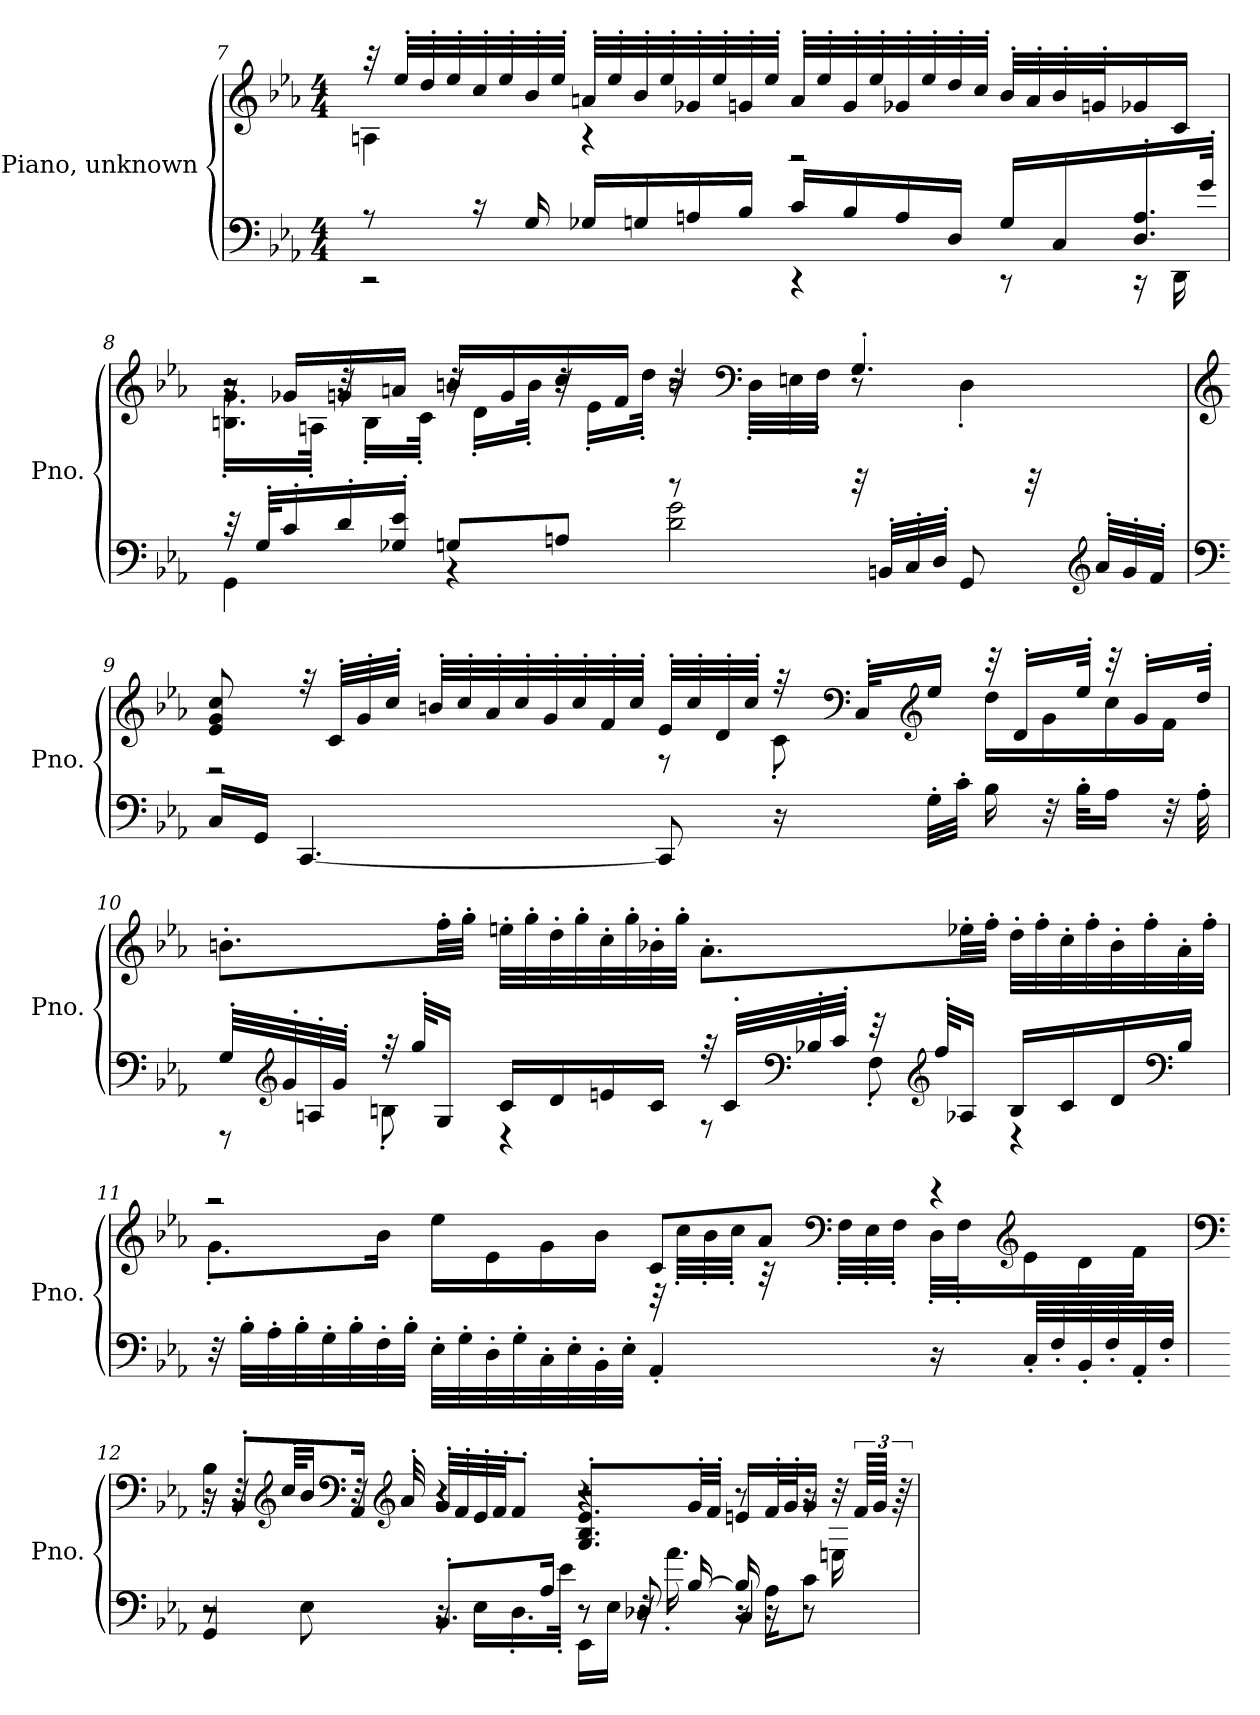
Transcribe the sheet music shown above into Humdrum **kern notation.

**kern	**kern
*part1	*part1
*staff2	*staff1
*I"Piano, unknown	*
*I'Pno.	*
!!LO:PB:g=z
*clefF4	*clefG2
*k[b-e-a-]	*k[b-e-a-]
*M4/4	*M4/4
=7	=7
*^	*^
8r	2r	32r	4An\
.	.	32ee-'/LLL	.
.	.	32dd'/	.
.	.	32ee-'/	.
16r	.	32cc'/	.
.	.	32ee-'/	.
16G/	.	32b-'/	.
.	.	32ee-'/JJJ	.
16G-X/LL	.	32an'/LLL	4r
.	.	32ee-'/	.
16Gn/	.	32b-'/	.
.	.	32ee-'/	.
16An/	.	32g-X'/	.
.	.	32ee-'/	.
16B-/JJ	.	32gn'/	.
.	.	32ee-'/JJJ	.
16c/LL	4r	32a'/LLL	2r
.	.	32ee-'/	.
16B-/	.	32g'/	.
.	.	32ee-'/	.
16A/	.	32g-X'/	.
.	.	32ee-'/	.
16D/JJ	.	32dd'/	.
.	.	32cc'/JJJ	.
16G/LL	8r	32b-'/LLL	.
.	.	32a'/	.
16C/	.	32b-'/	.
.	.	32gn'/J	.
16.D/' 16.A/'	16r	16g-X/	.
.	16DD\	16c/JJ	.
32g'/JJk	.	.	.
!!LO:LB:g=z
=8	=8	=8	=8
*	*	*	*^
32r	4GG\	16r	16.Bn\' 16.g\'LL	2r
32G'/KLL	.	.	.	.
16c'/	.	16g-X/LL	.	.
.	.	.	32An'\JJk	.
16d'/	.	16gn/	32r	.
.	.	.	16B'\LL	.
16G-X/' 16e-/'JJ	.	16an/JJ	.	.
.	.	.	32c'\JJk	.
8Gn/L	4r	16bn/LL	32r	.
.	.	.	16d'\LL	.
.	.	16g/	.	.
.	.	.	32b'\JJk	.
8An/J	.	16cc/	32r	.
.	.	.	16e-'\LL	.
.	.	16f/JJ	.	.
.	.	.	32dd'\JJk	.
8r	2d\ 2g\	2b/	32r	8r
*	*	*clefF4	*	*
.	.	.	32D'\LLL	.
.	.	.	32En'\	.
.	.	.	32F'\JJJ	.
32r	.	.	8r	4.G'/
32BBn'/LLL	.	.	.	.
32C'/	.	.	.	.
32D'/JJJ	.	.	.	.
8GG/	.	.	4D'\	.
32r	.	.	.	.
*clefG2	*	*	*	*
32a-'/LLL	.	.	.	.
32g'/	.	.	.	.
32f'/JJJ	.	.	.	.
*v	*v	*	*	*
*	*v	*v	*v
!!LO:LB:g=z
=9	=9
*clefF4	*clefG2
*	*^
16C/LL	8e-/ 8g/ 8cc/	2r
16GG/JJ	.	.
[4.CC/	32r	.
.	32c'/LLL	.
.	32g'/	.
.	32cc'/JJJ	.
.	32bn'/LLL	.
.	32cc'/	.
.	32a-'/	.
.	32cc'/	.
.	32g'/	.
.	32cc'/	.
.	32f'/	.
.	32cc'/JJJ	.
8CC/]	32e-'/LLL	8r
.	32cc'/	.
.	32d'/	.
.	32cc'/JJJ	.
16r	32r	8c'\
*	*clefF4	*
.	32C'/KLL	.
*	*clefG2	*
32G'\LLL	16ee-/JJ	.
32c'\JJJ	.	.
16B-\	32r	16dd\LL
.	16d'/LL	.
32r	.	16g\
32B-'\KLL	32ee-'/JJk	.
16A-\JJ	32r	16cc\
.	16g'/LL	.
32r	.	16f\JJ
32A-'\	32dd'/JJk	.
*	*v	*v
!!LO:LB:g=z
=10	=10
*^	*
32G'/LLL	8r	8.bn'\L
*clefG2	*	*
32g'/	.	.
32An'/	.	.
32g'/JJJ	.	.
32r	8Bn'\	.
32gg'/KLL	.	.
16G/JJ	.	32ff'\LL
.	.	32gg'\JJJ
16c/LL	4r	32een'\LLL
.	.	32gg'\
16d/	.	32dd'\
.	.	32gg'\
16en/	.	32cc'\
.	.	32gg'\
16c/JJ	.	32b-X'\
.	.	32gg'\JJJ
32r	8r	8.a-'\L
32c'/LLL	.	.
*clefF4	*	*
32B-X'/	.	.
32c'/JJJ	.	.
32r	8F'\	.
*clefG2	*	*
32ff'/KLL	.	.
16A-X/JJ	.	32ee-X'\LL
.	.	32ff'\JJJ
16B-/LL	4r	32dd'\LLL
.	.	32ff'\
16c/	.	32cc'\
.	.	32ff'\
16d/	.	32b-'\
.	.	32ff'\
*clefF4	*	*
16B-/JJ	.	32a-'\
.	.	32ff'\JJJ
*v	*v	*
!!LO:LB:g=z
=11	=11
*	*^
32r	2r	8.g'\L
32B-'\LLL	.	.
32A-'\	.	.
32B-'\	.	.
32G'\	.	.
32B-'\	.	.
32F'\	.	16b-\Jk
32B-'\JJJ	.	.
32E-'\LLL	.	16ee-\LL
32G'\	.	.
32D'\	.	16e-\
32G'\	.	.
32C'\	.	16g\
32E-'\	.	.
32BB-'\	.	16b-\JJ
32E-'\JJJ	.	.
4AA-'/	8c/L	32r
.	.	32cc'\LLL
.	.	32b-'\
.	.	32cc'\JJJ
.	8a-/J	32r
*	*clefF4	*
.	.	32F'\LLL
.	.	32E-'\
.	.	32F'\JJJ
16r	4r	32D'\LLL
.	.	32F'\J
*	*clefG2	*
32C'/LLL	.	16e-\
32F'/	.	.
32BB-'/	.	16d\
32F'/	.	.
32AA-'/	.	16f\JJ
32F'/JJJ	.	.
*	*v	*v
!!LO:LB:g=z
=12	=12
*	*clefF4
*^	*^
*	*^	*	*^
2r	8r	4GG/	16r	4B-'\	16r
.	.	.	32r	.	8BB-'/L
*	*	*	*clefG2	*	*
.	.	.	32cc'/KLL	.	.
.	8E-\	.	16b-/JJ	.	.
*	*	*	*clefF4	*	*
.	.	.	32r	.	16AA-/Jk
*	*	*	*clefG2	*	*
.	.	.	32a-'/	.	.
.	16r	8.BB-'/L	32g'/LLL	4r	4r
.	.	.	32f'/	.	.
.	16E-\LL	.	32e-'/	.	.
.	.	.	32f'/JJ	.	.
.	16.D'\	.	8f'/J	.	.
.	.	16A-/Jk	.	.	.
.	32e-'\JJk	.	.	.	.
8r	16EE-\LL	8r	8.G/' 8.B-/' 8.e-/'L	4r	2r
.	16E-\JJ	.	.	.	.
16r	32r	8D-X/	.	.	.
.	16.a-'\	.	.	.	.
[16B-/	.	.	32g'/LL	.	.
.	.	.	32f'/JJJ	.	.
16B-/]	16r	4C/	16en/LL	8r	.
16r	16A-\KL	.	32f'/L	.	.
.	.	.	32g'/J	.	.
8r	8c\J	.	16g/JJ	16r	.
.	.	.	32r	16En\	.
.	.	.	96f/LLLL	.	.
.	.	.	96g/JJJJ	.	.
.	.	.	96r	.	.
*v	*v	*v	*	*	*
*	*v	*v	*v
=	=
*-	*-
